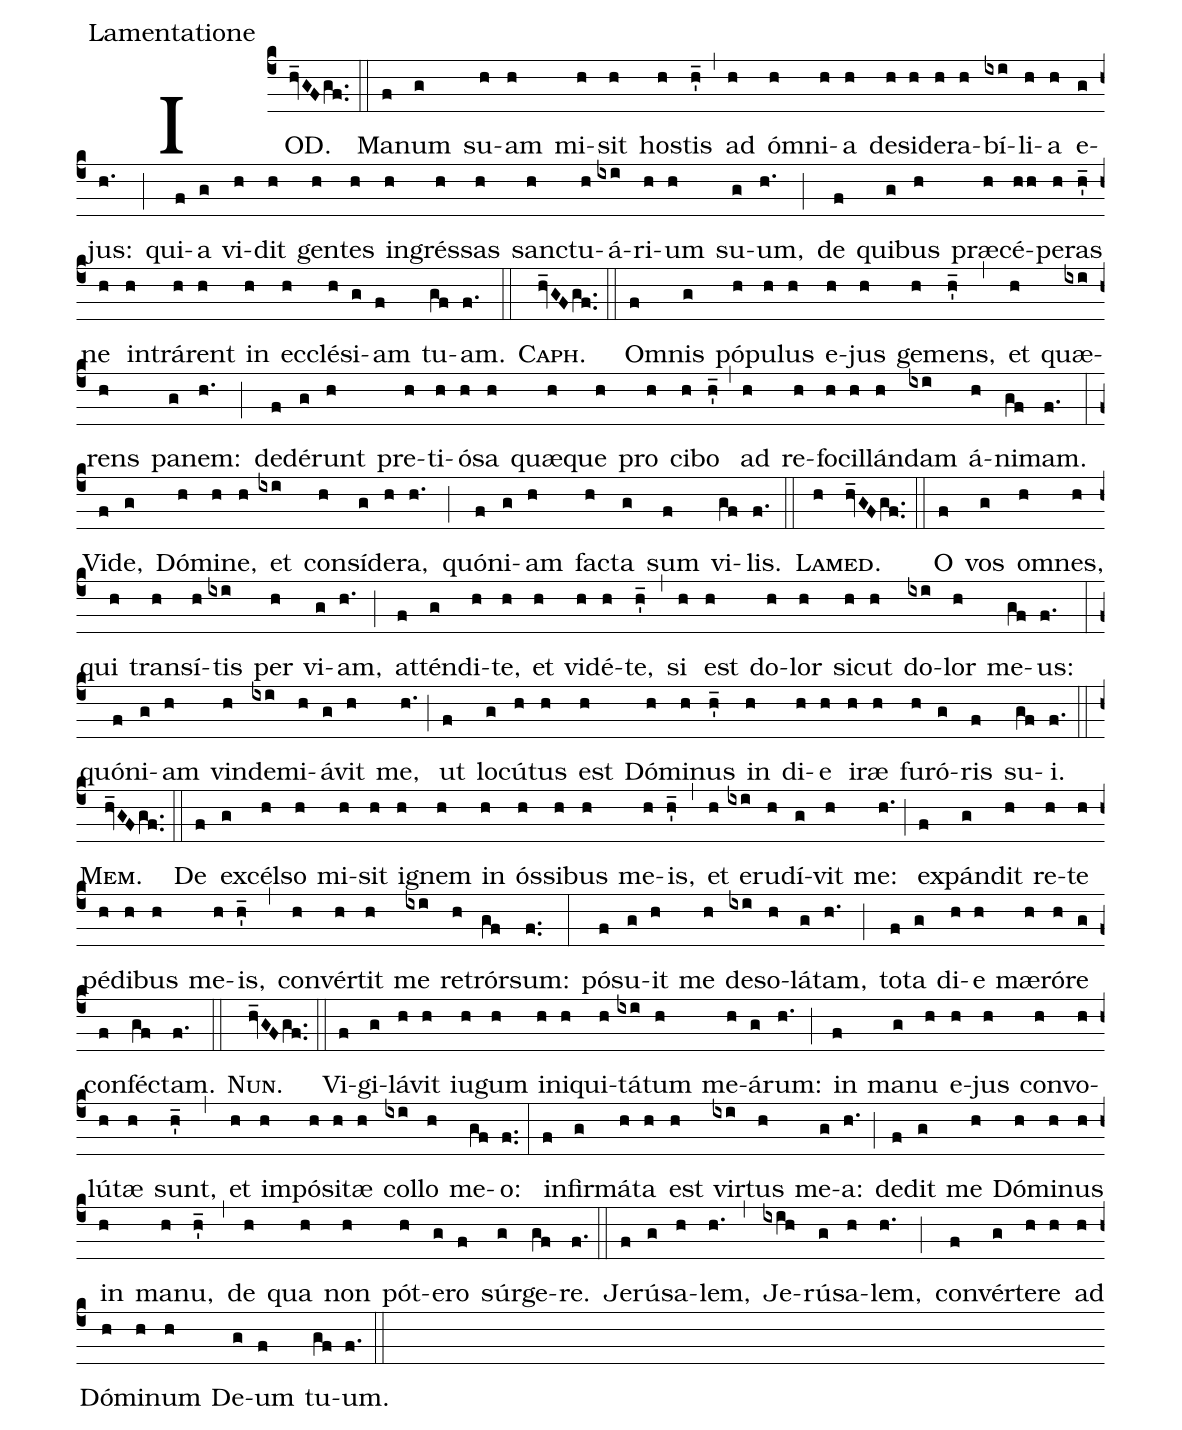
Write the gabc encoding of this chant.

office-part: Lamentatione;
%%
(c4)IOD.(hv_GFgf..) (::)
Ma(f)num(g) su(h)am(h) mi(h)sit(h) hos(h)tis(h'_) (,) ad(h) óm(h)ni(h)a(h) de(h)si(h)de(h)ra(h)bí(ixi)li(h)a(h) e(g)jus:(h.) (;) qui(f)a(g) vi(h)dit(h) gen(h)tes(h) in(h)grés(h)sas(h) sanc(h)tu(h)á(ixi)ri(h)um(h) su(g)um,(h.) (;) de(f) qui(g)bus(h) præ(h)cé(hh)pe(h)ras(h'_) ne(h) in(h)trá(h)rent(h) in(h) ec(h)clé(h)si(g)am(f) tu(gf)am.(f.) (::)
<sc>Caph.</sc>(hv_GFgf..) (::)
Om(f)nis(g) pó(h)pu(h)lus(h) e(h)jus(h) ge(h)mens,(h'_) (,) et(h) quæ(ixi)rens(h) pa(g)nem:(h.) (;) de(f)dé(g)runt(h) pre(h)ti(h)ó(h)sa(h) quæ(h)que(h) pro(h) ci(h)bo(h'_) (,) ad(h) re(h)fo(h)cil(h)lán(h)dam(ixi) á(h)ni(gf)mam.(f.) (:) Vi(f)de,(g) Dó(h)mi(h)ne,(h) et(ixi) con(h)sí(g)de(h)ra,(h.) (;) quón(f)i(g)am(h) fac(h)ta(g) sum(f) vi(gf)lis.(f.) (::)
<sc>La</sc>(h)<sc>med.</sc>(hv_GFgf..) (::)
O(f) vos(g) om(h)nes,(h) qui(h) trans(h)í(h)tis(ixi) per(h) vi(g)am,(h.) (;) at(f)tén(g)di(h)te,(h) et(h) vi(h)dé(h)te,(h'_) (,) si(h) est(h) do(h)lor(h) sic(h)ut(h) do(ixi)lor(h) me(gf)us:(f.) (:) quón(f)i(g)am(h) vin(h)de(ixi)mi(h)á(g)vit(h) me,(h.) (;) ut(f) lo(g)cú(h)tus(h) est(h) Dó(h)mi(h)nus(h'_) in(h) di(h)e(h) i(h)ræ(h) fu(h)ró(g)ris(f) su(gf)i.(f.) (::)
<sc>Mem.</sc>(hv_GFgf..) (::)
De(f) ex(g)cél(h)so(h) mi(h)sit(h) i(h)gnem(h) in(h) ós(h)si(h)bus(h) me(h)is,(h'_) (,) et(h) e(ixi)ru(h)dí(g)vit(h) me:(h.) (;) ex(f)pán(g)dit(h) re(h)te(h) pé(h)di(h)bus(h) me(h)is,(h'_) (,) con(h)vér(h)tit(h) me(ixi) re(h)trór(gf)sum:(f..) (:) pó(f)su(g)it(h) me(h) de(ixi)so(h)lá(g)tam,(h.) (;) to(f)ta(g) di(h)e(h) mæ(h)ró(h)re(g) con(f)féc(gf)tam.(f.) (::)
<sc>Nun.</sc>(hv_GFgf..) (::)
Vi(f)gi(g)lá(h)vit(h) iu(h)gum(h) in(h)i(h)qui(h)tá(ixi)tum(h) me(h)á(g)rum:(h.) (;) in(f) ma(g)nu(h) e(h)jus(h) con(h)vo(h)lú(h)tæ(h) sunt,(h'_) (,) et(h) im(h)pó(h)si(h)tæ(h) col(ixi)lo(h) me(gf)o:(f..) (:) in(f)fir(g)má(h)ta(h) est(h) vir(ixi)tus(h) me(g)a:(h.) (;) de(f)dit(g) me(h) Dó(h)mi(h)nus(h) in(h) ma(h)nu,(h'_) (,) de(h) qua(h) non(h) pót(h)e(g)ro(f) súr(g)ge(gf)re.(f.) (::) Je(f)rú(g)sa(h)lem,(h.) (,) Je(ixih)rú(g)sa(h)lem,(h.) (;) con(f)vér(g)te(h)re(h) ad(h) Dó(h)mi(h)num(h) De(g)um(f) tu(gf)um.(f.) (::)
